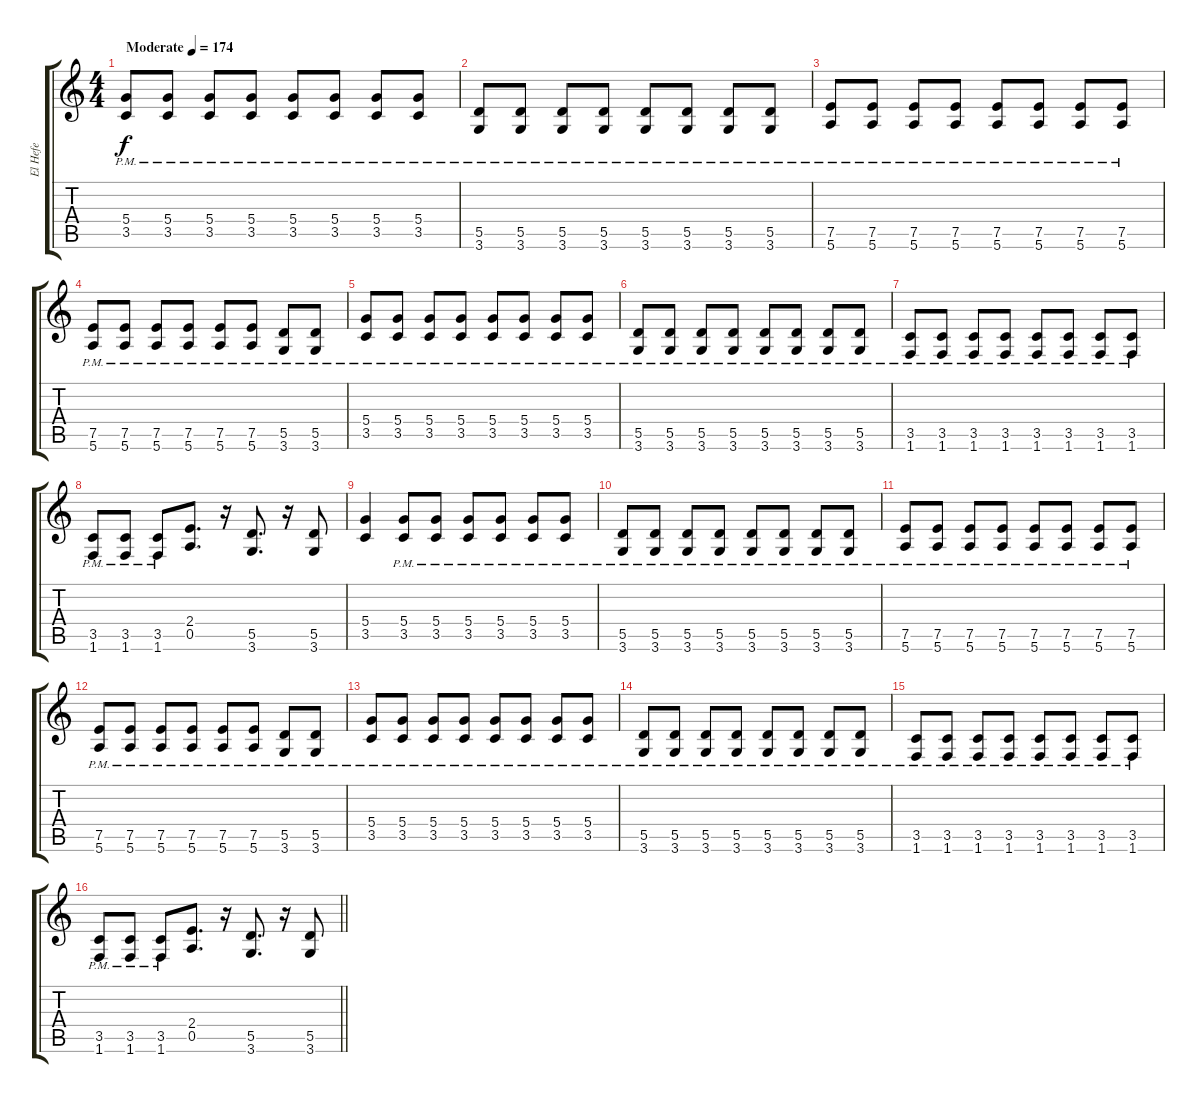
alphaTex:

\track ("El Hefe" "El Hefe") {instrument electricguitarjazz}
\staff {score tabs}
\tuning (E4 B3 G3 D3 A2 E2) {hide}
\ts (4 4)
\tempo (174 "Moderate")
\clef g2
\ks c
(5.4{pm} 3.5{pm}).8{dy f instrument electricguitarjazz} (5.4{pm} 3.5{pm}).8 (5.4{pm} 3.5{pm}).8 (5.4{pm} 3.5{pm}).8 (5.4{pm} 3.5{pm}).8 (5.4{pm} 3.5{pm}).8 (5.4{pm} 3.5{pm}).8 (5.4{pm} 3.5{pm}).8 |
(5.5{pm} 3.6{pm}).8 (5.5{pm} 3.6{pm}).8 (5.5{pm} 3.6{pm}).8 (5.5{pm} 3.6{pm}).8 (5.5{pm} 3.6{pm}).8 (5.5{pm} 3.6{pm}).8 (5.5{pm} 3.6{pm}).8 (5.5{pm} 3.6{pm}).8 |
(7.5{pm} 5.6{pm}).8 (7.5{pm} 5.6{pm}).8 (7.5{pm} 5.6{pm}).8 (7.5{pm} 5.6{pm}).8 (7.5{pm} 5.6{pm}).8 (7.5{pm} 5.6{pm}).8 (7.5{pm} 5.6{pm}).8 (7.5{pm} 5.6{pm}).8 |
(7.5{pm} 5.6{pm}).8 (7.5{pm} 5.6{pm}).8 (7.5{pm} 5.6{pm}).8 (7.5{pm} 5.6{pm}).8 (7.5{pm} 5.6{pm}).8 (7.5{pm} 5.6{pm}).8 (5.5{pm} 3.6{pm}).8 (5.5{pm} 3.6{pm}).8 |
(5.4{pm} 3.5{pm}).8 (5.4{pm} 3.5{pm}).8 (5.4{pm} 3.5{pm}).8 (5.4{pm} 3.5{pm}).8 (5.4{pm} 3.5{pm}).8 (5.4{pm} 3.5{pm}).8 (5.4{pm} 3.5{pm}).8 (5.4{pm} 3.5{pm}).8 |
(5.5{pm} 3.6{pm}).8 (5.5{pm} 3.6{pm}).8 (5.5{pm} 3.6{pm}).8 (5.5{pm} 3.6{pm}).8 (5.5{pm} 3.6{pm}).8 (5.5{pm} 3.6{pm}).8 (5.5{pm} 3.6{pm}).8 (5.5{pm} 3.6{pm}).8 |
(3.5{pm} 1.6{pm}).8 (3.5{pm} 1.6{pm}).8 (3.5{pm} 1.6{pm}).8 (3.5{pm} 1.6{pm}).8 (3.5{pm} 1.6{pm}).8 (3.5{pm} 1.6{pm}).8 (3.5{pm} 1.6{pm}).8 (3.5{pm} 1.6{pm}).8 |
(3.5{pm} 1.6{pm}).8 (3.5{pm} 1.6{pm}).8 (3.5{pm} 1.6{pm}).8 (2.4 0.5).8{d} r.16 (5.5 3.6).8{d} r.16 (5.5 3.6).8 |
(5.4 3.5).4 (5.4{pm} 3.5{pm}).8 (5.4{pm} 3.5{pm}).8 (5.4{pm} 3.5{pm}).8 (5.4{pm} 3.5{pm}).8 (5.4{pm} 3.5{pm}).8 (5.4{pm} 3.5{pm}).8 |
(5.5{pm} 3.6{pm}).8 (5.5{pm} 3.6{pm}).8 (5.5{pm} 3.6{pm}).8 (5.5{pm} 3.6{pm}).8 (5.5{pm} 3.6{pm}).8 (5.5{pm} 3.6{pm}).8 (5.5{pm} 3.6{pm}).8 (5.5{pm} 3.6{pm}).8 |
(7.5{pm} 5.6{pm}).8 (7.5{pm} 5.6{pm}).8 (7.5{pm} 5.6{pm}).8 (7.5{pm} 5.6{pm}).8 (7.5{pm} 5.6{pm}).8 (7.5{pm} 5.6{pm}).8 (7.5{pm} 5.6{pm}).8 (7.5{pm} 5.6{pm}).8 |
(7.5{pm} 5.6{pm}).8 (7.5{pm} 5.6{pm}).8 (7.5{pm} 5.6{pm}).8 (7.5{pm} 5.6{pm}).8 (7.5{pm} 5.6{pm}).8 (7.5{pm} 5.6{pm}).8 (5.5{pm} 3.6{pm}).8 (5.5{pm} 3.6{pm}).8 |
(5.4{pm} 3.5{pm}).8 (5.4{pm} 3.5{pm}).8 (5.4{pm} 3.5{pm}).8 (5.4{pm} 3.5{pm}).8 (5.4{pm} 3.5{pm}).8 (5.4{pm} 3.5{pm}).8 (5.4{pm} 3.5{pm}).8 (5.4{pm} 3.5{pm}).8 |
(5.5{pm} 3.6{pm}).8 (5.5{pm} 3.6{pm}).8 (5.5{pm} 3.6{pm}).8 (5.5{pm} 3.6{pm}).8 (5.5{pm} 3.6{pm}).8 (5.5{pm} 3.6{pm}).8 (5.5{pm} 3.6{pm}).8 (5.5{pm} 3.6{pm}).8 |
(3.5{pm} 1.6{pm}).8 (3.5{pm} 1.6{pm}).8 (3.5{pm} 1.6{pm}).8 (3.5{pm} 1.6{pm}).8 (3.5{pm} 1.6{pm}).8 (3.5{pm} 1.6{pm}).8 (3.5{pm} 1.6{pm}).8 (3.5{pm} 1.6{pm}).8 |
\barLineRight lightlight
(3.5{pm} 1.6{pm}).8 (3.5{pm} 1.6{pm}).8 (3.5{pm} 1.6{pm}).8 (2.4 0.5).8{d} r.16 (5.5 3.6).8{d} r.16 (5.5 3.6).8
